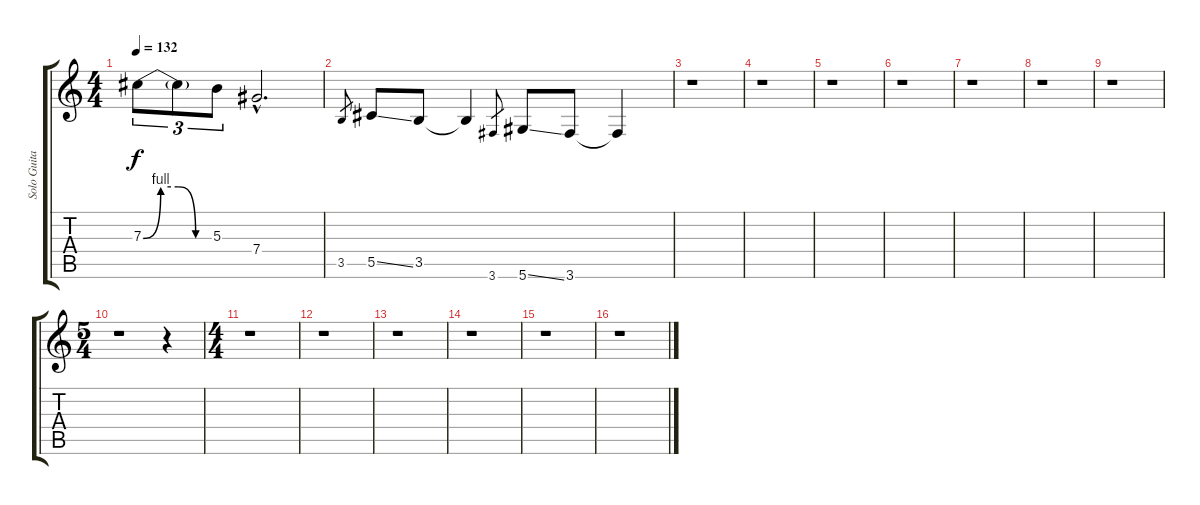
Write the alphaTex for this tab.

\track ("Solo Guitar" "Solo Guita") {instrument overdrivenguitar}
\staff {score tabs}
\tuning (Eb4 Bb3 Gb3 Db3 Ab2 Eb2) {hide}
\ts (4 4)
\tempo 132
\clef g2
\ks c
7.3{be (custom 0 0 15 4 30 4 45 0 60 0)}.8{tu (3 2) dy f} 7.3{t}.8{tu (3 2)} 5.3.8{tu (3 2)} 7.4{hac}.2{d} |
3.5.8{gr} 5.5{ss}.8 3.5.8 3.5{t}.4 3.6.8{gr} 5.6{ss}.8 3.6.8 3.6{t}.4 |
r.1 |
r.1 |
r.1 |
r.1 |
r.1 |
r.1 |
r.1 |
\ts (5 4)
r.1 r.4 |
\ts (4 4)
r.1 |
r.1 |
r.1 |
r.1 |
r.1 |
r.1
